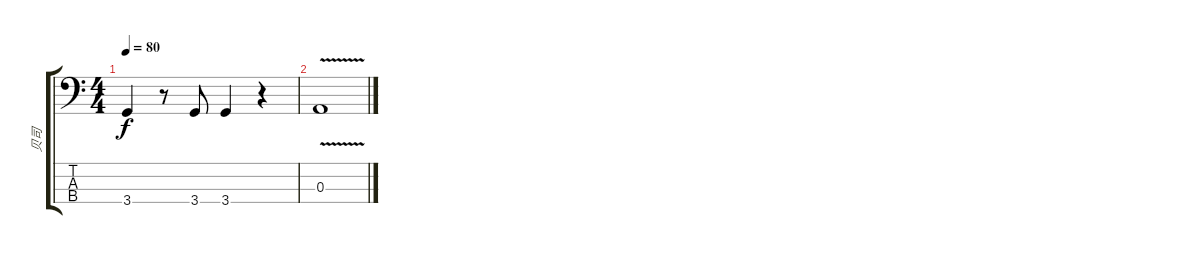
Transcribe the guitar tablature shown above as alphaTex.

\track ("贝司" "贝司") {instrument electricbassfinger}
\staff {score tabs}
\tuning (G2 D2 A1 E1) {hide}
\ts (4 4)
\tempo 80
\clef f4
\ks c
3.4.4{dy f} r.8 3.4.8 3.4.4 r.4 |
0.3{v}.1
